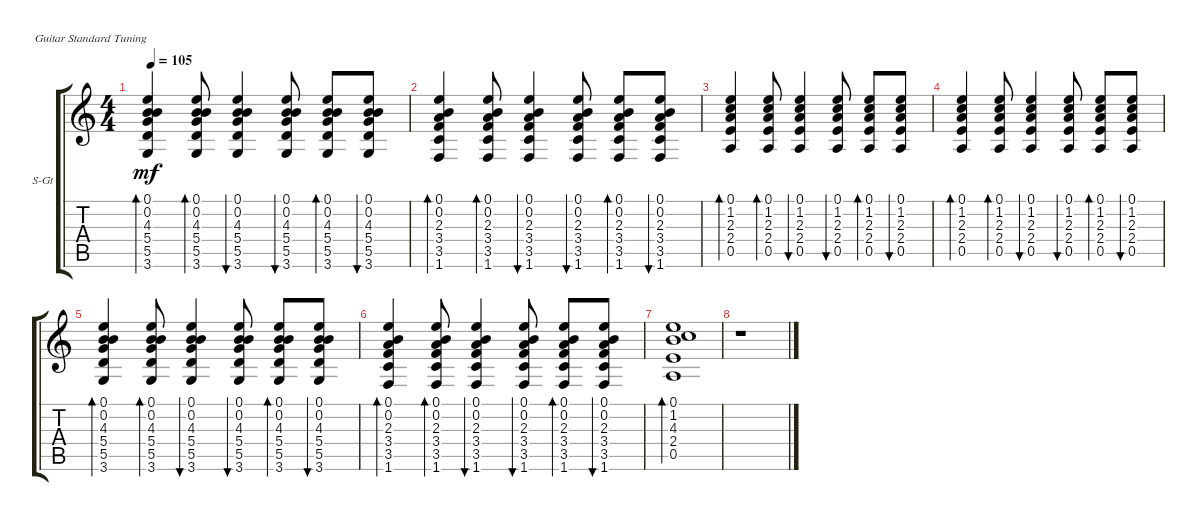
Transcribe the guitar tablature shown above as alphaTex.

\defaultSystemsLayout 4
\bracketExtendMode groupsimilarinstruments
\firstSystemTrackNameOrientation horizontal
\otherSystemsTrackNameOrientation horizontal
\track ("Steel Guitar" "S-Gt") {instrument acousticguitarsteel}
\staff {score tabs}
\tuning (E4 B3 G3 D3 A2 E2)
\ts (4 4)
\tempo 105
\clef g2
\ks c
(5.5 5.4 4.3 0.2 0.1 3.6).4{bd 67 dy mf} (5.5 5.4 4.3 0.2 0.1 3.6).8{bd 67} (5.5 5.4 4.3 0.2 0.1 3.6).4{bu 66} (5.5 5.4 4.3 0.2 0.1 3.6).8{bu 66} (5.5 5.4 4.3 0.2 0.1 3.6).8{bd 65} (5.5 5.4 4.3 0.2 0.1 3.6).8{bu 65} |
(3.5 3.4 2.3 0.2 0.1 1.6).4{bd 67} (3.5 3.4 2.3 0.2 0.1 1.6).8{bd 67} (3.5 3.4 2.3 0.2 0.1 1.6).4{bu 66} (3.5 3.4 2.3 0.2 0.1 1.6).8{bu 66} (3.5 3.4 2.3 0.2 0.1 1.6).8{bd 65} (3.5 3.4 2.3 0.2 0.1 1.6).8{bu 65} |
(0.5 2.4 2.3 1.2 0.1).4{bd 67} (0.5 2.4 2.3 1.2 0.1).8{bd 67} (0.5 2.4 2.3 1.2 0.1).4{bu 66} (0.5 2.4 2.3 1.2 0.1).8{bu 66} (0.5 2.4 2.3 1.2 0.1).8{bd 65} (0.5 2.4 2.3 1.2 0.1).8{bu 65} |
(0.5 2.4 2.3 1.2 0.1).4{bd 67} (0.5 2.4 2.3 1.2 0.1).8{bd 67} (0.5 2.4 2.3 1.2 0.1).4{bu 66} (0.5 2.4 2.3 1.2 0.1).8{bu 66} (0.5 2.4 2.3 1.2 0.1).8{bd 65} (0.5 2.4 2.3 1.2 0.1).8{bu 65} |
(5.5 5.4 4.3 0.2 0.1 3.6).4{bd 67} (5.5 5.4 4.3 0.2 0.1 3.6).8{bd 67} (5.5 5.4 4.3 0.2 0.1 3.6).4{bu 66} (5.5 5.4 4.3 0.2 0.1 3.6).8{bu 66} (5.5 5.4 4.3 0.2 0.1 3.6).8{bd 65} (5.5 5.4 4.3 0.2 0.1 3.6).8{bu 65} |
(3.5 3.4 2.3 0.2 0.1 1.6).4{bd 67} (3.5 3.4 2.3 0.2 0.1 1.6).8{bd 67} (3.5 3.4 2.3 0.2 0.1 1.6).4{bu 66} (3.5 3.4 2.3 0.2 0.1 1.6).8{bu 66} (3.5 3.4 2.3 0.2 0.1 1.6).8{bd 65} (3.5 3.4 2.3 0.2 0.1 1.6).8{bu 65} |
(0.5 2.4 4.3 1.2 0.1).1{bd 64} |
r.1
